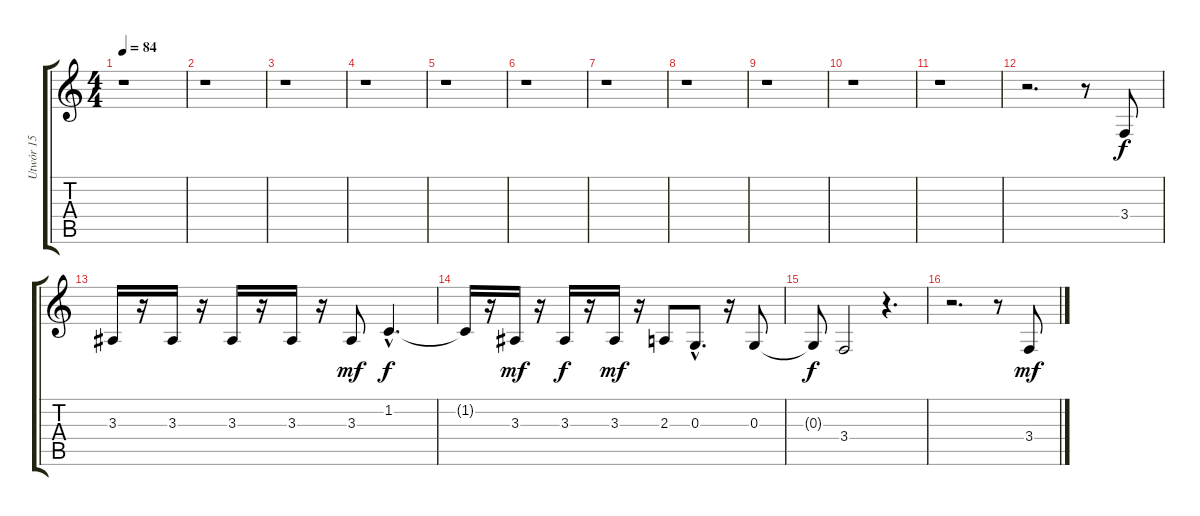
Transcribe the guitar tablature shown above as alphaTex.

\track ("Utwór 15" "Utwór 15") {instrument flute}
\staff {score tabs}
\tuning (E4 B3 G3 D3 A2 E2) {hide}
\ts (4 4)
\tempo 84
\clef g2
\ks c
r.1{dy f} |
r.1 |
r.1 |
r.1 |
r.1 |
r.1 |
r.1 |
r.1 |
r.1 |
r.1 |
r.1 |
r.2{d} r.8 3.4.8 |
3.3.16 r.16 3.3.16 r.16 3.3.16 r.16 3.3.16 r.16 3.3.8{dy mf} 1.2{hac}.4{d dy f} |
1.2{t}.16 r.16 3.3.16{dy mf} r.16 3.3.16{dy f} r.16 3.3.16{dy mf} r.16 2.3.8 0.3{hac}.8{d} r.16 0.3.8 |
0.3{t}.8{dy f} 3.4.2 r.4{d} |
r.2{d} r.8 3.4.8{dy mf}
